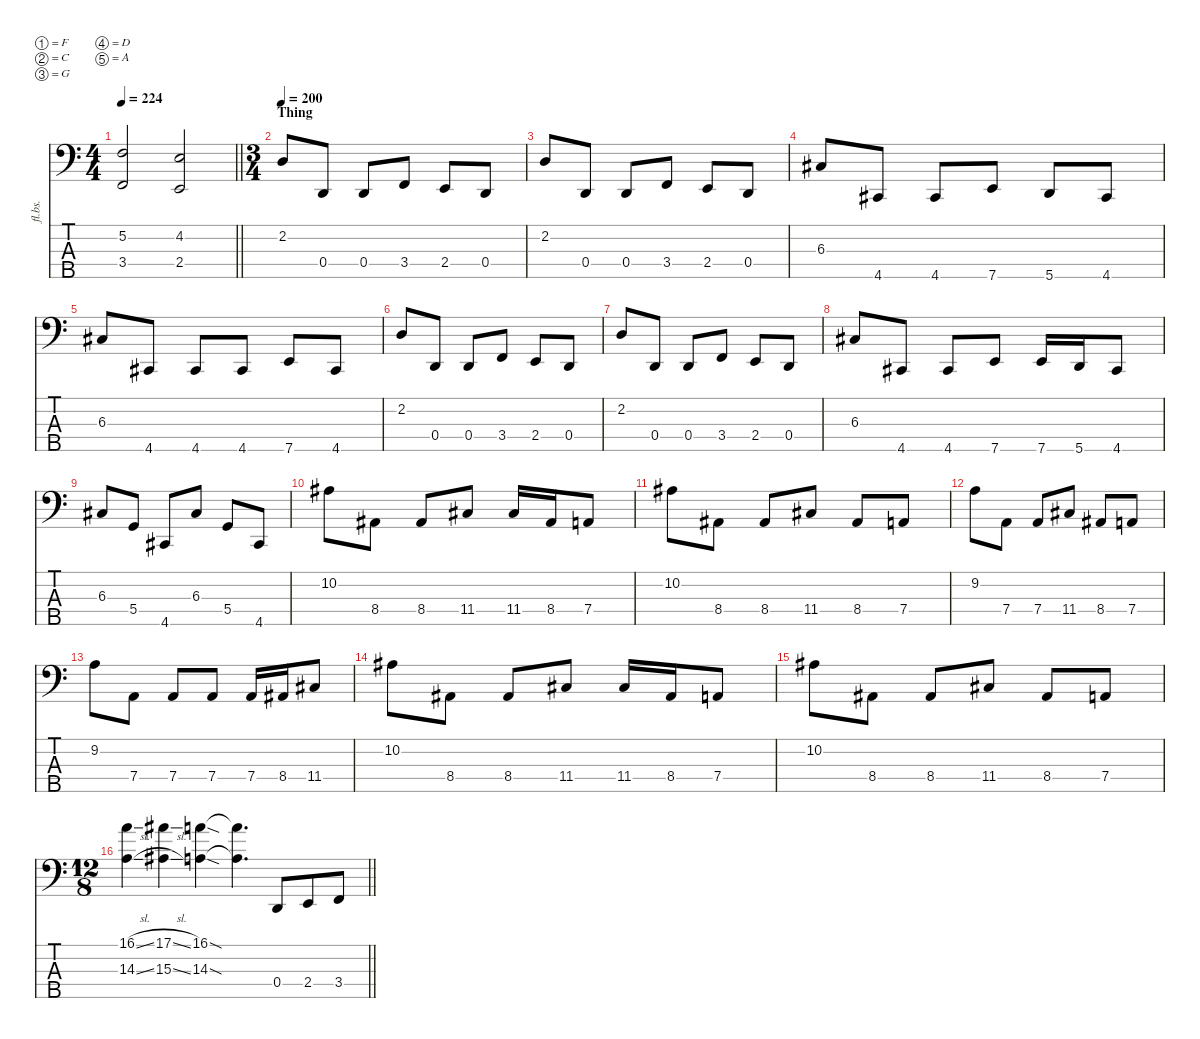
\defaultSystemsLayout 4
\hideDynamics
\bracketExtendMode nobrackets
\otherSystemsTrackNameOrientation horizontal
\track ("Bass" "fl.bs.") {instrument fretlessbass}
\staff {score tabs}
\tuning (F2 C2 G1 D1 A0)
\ts (4 4)
\tempo 224
\clef f4
\barLineRight lightlight
\ks c
(5.2 3.4).2{dy f beam Up} (4.2 2.4).2{beam Up} |
\ts (3 4)
\beaming (8 2 2 2)
\section ("" "Thing")
\tempo 200
2.2.8{beam Up} 0.4.8{beam Up} 0.4.8{beam Up} 3.4.8{beam Up} 2.4.8{beam Up} 0.4.8{beam Up} |
2.2.8{beam Up} 0.4.8{beam Up} 0.4.8{beam Up} 3.4.8{beam Up} 2.4.8{beam Up} 0.4.8{beam Up} |
6.3{acc #}.8{beam Up} 4.5{acc #}.8{beam Up} 4.5{acc #}.8{beam Up} 7.5.8{beam Up} 5.5.8{beam Up} 4.5{acc #}.8{beam Up} |
6.3{acc #}.8{beam Up} 4.5{acc #}.8{beam Up} 4.5{acc #}.8{beam Up} 4.5{acc #}.8{beam Up} 7.5.8{beam Up} 4.5{acc #}.8{beam Up} |
2.2.8{beam Up} 0.4.8{beam Up} 0.4.8{beam Up} 3.4.8{beam Up} 2.4.8{beam Up} 0.4.8{beam Up} |
2.2.8{beam Up} 0.4.8{beam Up} 0.4.8{beam Up} 3.4.8{beam Up} 2.4.8{beam Up} 0.4.8{beam Up} |
6.3{acc #}.8{beam Up} 4.5{acc #}.8{beam Up} 4.5{acc #}.8{beam Up} 7.5.8{beam Up} 7.5.16{beam Up} 5.5.16{beam Up} 4.5{acc #}.8{beam Up} |
6.3{acc #}.8{beam Up} 5.4.8{beam Up} 4.5{acc #}.8{beam Up} 6.3{acc #}.8{beam Up} 5.4.8{beam Up} 4.5{acc #}.8{beam Up} |
10.2{acc #}.8{beam Down} 8.4{acc #}.8{beam Down} 8.4{acc #}.8{beam Up} 11.4{acc #}.8{beam Up} 11.4{acc #}.16{beam Up} 8.4{acc #}.16{beam Up} 7.4.8{beam Up} |
10.2{acc #}.8{beam Down} 8.4{acc #}.8{beam Down} 8.4{acc #}.8{beam Up} 11.4{acc #}.8{beam Up} 8.4{acc #}.8{beam Up} 7.4.8{beam Up} |
9.2.8{beam Down} 7.4.8{beam Down} 7.4.8{beam Up} 11.4{acc #}.8{beam Up} 8.4{acc #}.8{beam Up} 7.4.8{beam Up} |
9.2.8{beam Down} 7.4.8{beam Down} 7.4.8{beam Up} 7.4.8{beam Up} 7.4.16{beam Up} 8.4{acc #}.16{beam Up} 11.4{acc #}.8{beam Up} |
10.2{acc #}.8{beam Down} 8.4{acc #}.8{beam Down} 8.4{acc #}.8{beam Up} 11.4{acc #}.8{beam Up} 11.4{acc #}.16{beam Up} 8.4{acc #}.16{beam Up} 7.4.8{beam Up} |
10.2{acc #}.8{beam Down} 8.4{acc #}.8{beam Down} 8.4{acc #}.8{beam Up} 11.4{acc #}.8{beam Up} 8.4{acc #}.8{beam Up} 7.4.8{beam Up} |
\ts (12 8)
\beaming (8 3 3 3 3)
\barLineRight lightlight
(16.1{sl} 14.3{sl}).4{beam Down} (17.1{sl acc #} 15.3{sl acc #}).4{beam Down} (16.1{sod} 14.3{sod}).4{beam Down} (16.1{t} 14.3{t}).4{d beam Down} 0.4.8{beam Up} 2.4.8{beam Up} 3.4.8{beam Up}
